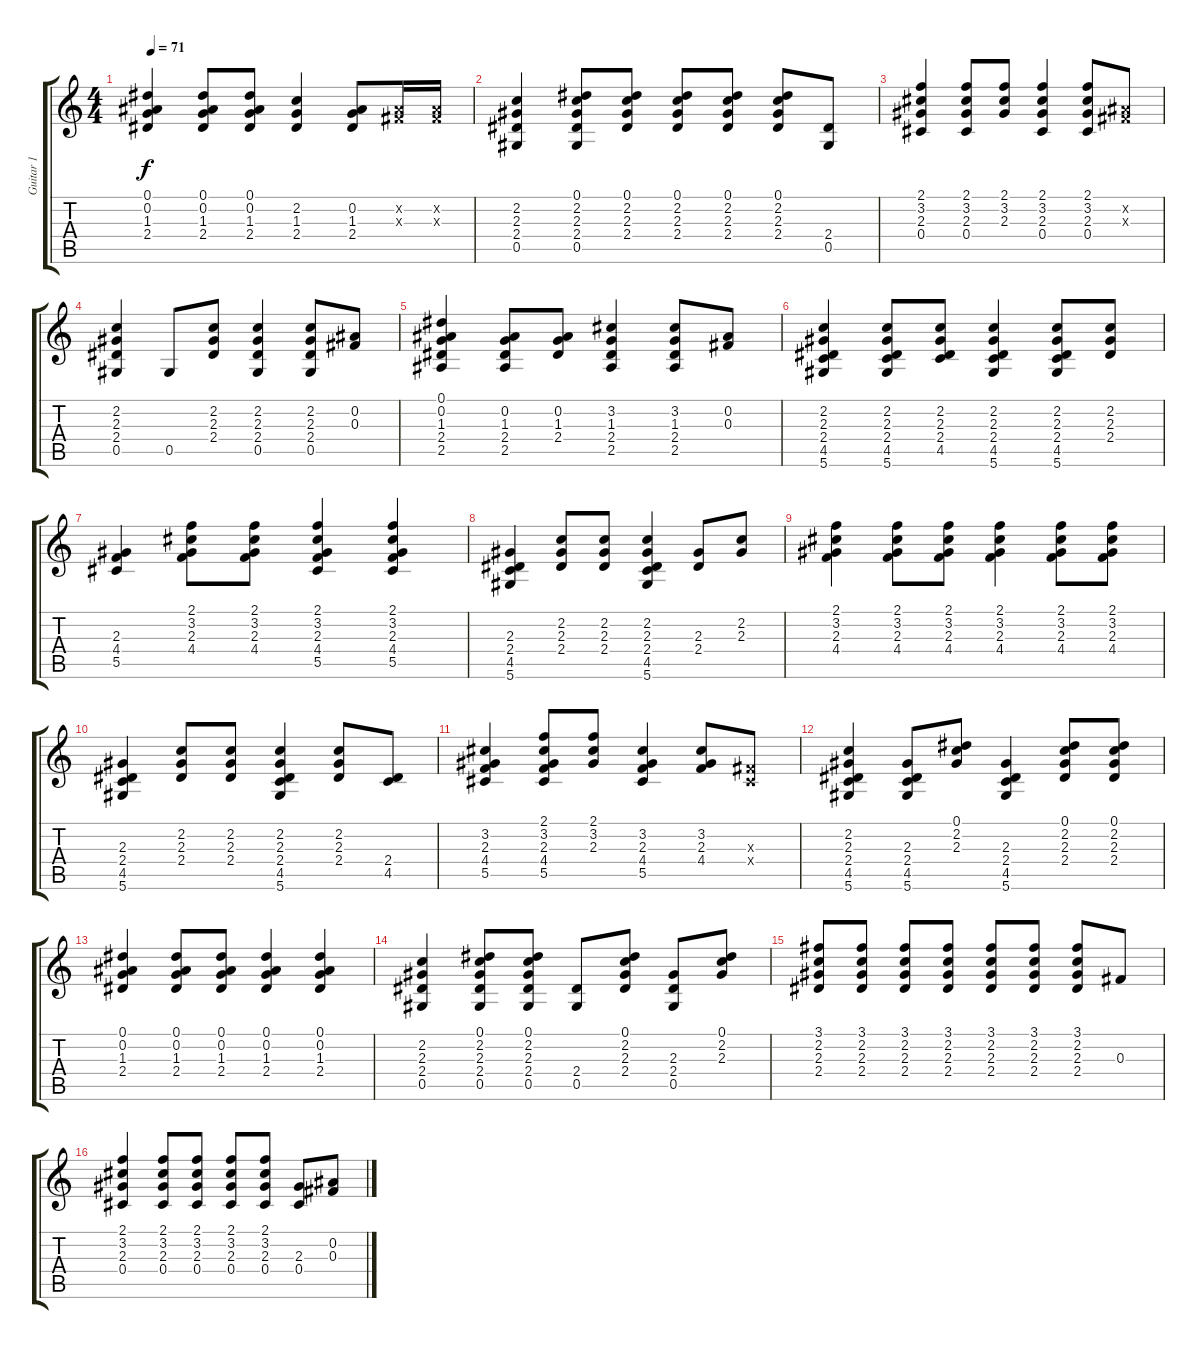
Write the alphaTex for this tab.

\track ("Guitar 1" "Guitar 1") {instrument acousticguitarsteel}
\staff {score tabs}
\tuning (Eb4 Bb3 Gb3 Db3 Ab2 Eb2) {hide}
\ts (4 4)
\tempo 71
\clef g2
\ks c
(0.1 0.2 1.3 2.4).4{dy f} (0.1 0.2 1.3 2.4).8 (0.1 0.2 1.3 2.4).8 (2.2 1.3 2.4).4 (0.2 1.3 2.4).8 (0.2{x} 0.3{x}).16 (0.2{x} 0.3{x}).16 |
(2.2 2.3 2.4 0.5).4 (0.1 2.2 2.3 2.4 0.5).8 (0.1 2.2 2.3 2.4).8 (0.1 2.2 2.3 2.4).8 (0.1 2.2 2.3 2.4).8 (0.1 2.2 2.3 2.4).8 (2.4 0.5).8 |
(2.1 3.2 2.3 0.4).4 (2.1 3.2 2.3 0.4).8 (2.1 3.2 2.3).8 (2.1 3.2 2.3 0.4).4 (2.1 3.2 2.3 0.4).8 (0.2{x} 0.3{x}).8 |
(2.2 2.3 2.4 0.5).4 0.5.8 (2.2 2.3 2.4).8 (2.2 2.3 2.4 0.5).4 (2.2 2.3 2.4 0.5).8 (0.2 0.3).8 |
(0.1 0.2 1.3 2.4 2.5).4 (0.2 1.3 2.4 2.5).8 (0.2 1.3 2.4).8 (3.2 1.3 2.4 2.5).4 (3.2 1.3 2.4 2.5).8 (0.2 0.3).8 |
(2.2 2.3 2.4 4.5 5.6).4 (2.2 2.3 2.4 4.5 5.6).8 (2.2 2.3 2.4 4.5).8 (2.2 2.3 2.4 4.5 5.6).4 (2.2 2.3 2.4 4.5 5.6).8 (2.2 2.3 2.4).8 |
(2.3 4.4 5.5).4 (2.1 3.2 2.3 4.4).8 (2.1 3.2 2.3 4.4).8 (2.1 3.2 2.3 4.4 5.5).4 (2.1 3.2 2.3 4.4 5.5).4 |
(2.3 2.4 4.5 5.6).4 (2.2 2.3 2.4).8 (2.2 2.3 2.4).8 (2.2 2.3 2.4 4.5 5.6).4 (2.3 2.4).8 (2.2 2.3).8 |
(2.1 3.2 2.3 4.4).4 (2.1 3.2 2.3 4.4).8 (2.1 3.2 2.3 4.4).8 (2.1 3.2 2.3 4.4).4 (2.1 3.2 2.3 4.4).8 (2.1 3.2 2.3 4.4).8 |
(2.3 2.4 4.5 5.6).4 (2.2 2.3 2.4).8 (2.2 2.3 2.4).8 (2.2 2.3 2.4 4.5 5.6).4 (2.2 2.3 2.4).8 (2.4 4.5).8 |
(3.2 2.3 4.4 5.5).4 (2.1 3.2 2.3 4.4 5.5).8 (2.1 3.2 2.3).8 (3.2 2.3 4.4 5.5).4 (3.2 2.3 4.4).8 (0.3{x} 0.4{x}).8 |
(2.2 2.3 2.4 4.5 5.6).4 (2.3 2.4 4.5 5.6).8 (0.1 2.2 2.3).8 (2.3 2.4 4.5 5.6).4 (0.1 2.2 2.3 2.4).8 (0.1 2.2 2.3 2.4).8 |
(0.1 0.2 1.3 2.4).4 (0.1 0.2 1.3 2.4).8 (0.1 0.2 1.3 2.4).8 (0.1 0.2 1.3 2.4).4 (0.1 0.2 1.3 2.4).4 |
(2.2 2.3 2.4 0.5).4 (0.1 2.2 2.3 2.4 0.5).8 (0.1 2.2 2.3 2.4 0.5).8 (2.4 0.5).8 (0.1 2.2 2.3 2.4).8 (2.3 2.4 0.5).8 (0.1 2.2 2.3).8 |
(3.1 2.2 2.3 2.4).8 (3.1 2.2 2.3 2.4).8 (3.1 2.2 2.3 2.4).8 (3.1 2.2 2.3 2.4).8 (3.1 2.2 2.3 2.4).8 (3.1 2.2 2.3 2.4).8 (3.1 2.2 2.3 2.4).8 0.3.8 |
(2.1 3.2 2.3 0.4).4 (2.1 3.2 2.3 0.4).8 (2.1 3.2 2.3 0.4).8 (2.1 3.2 2.3 0.4).8 (2.1 3.2 2.3 0.4).8 (2.3 0.4).8 (0.2 0.3).8
